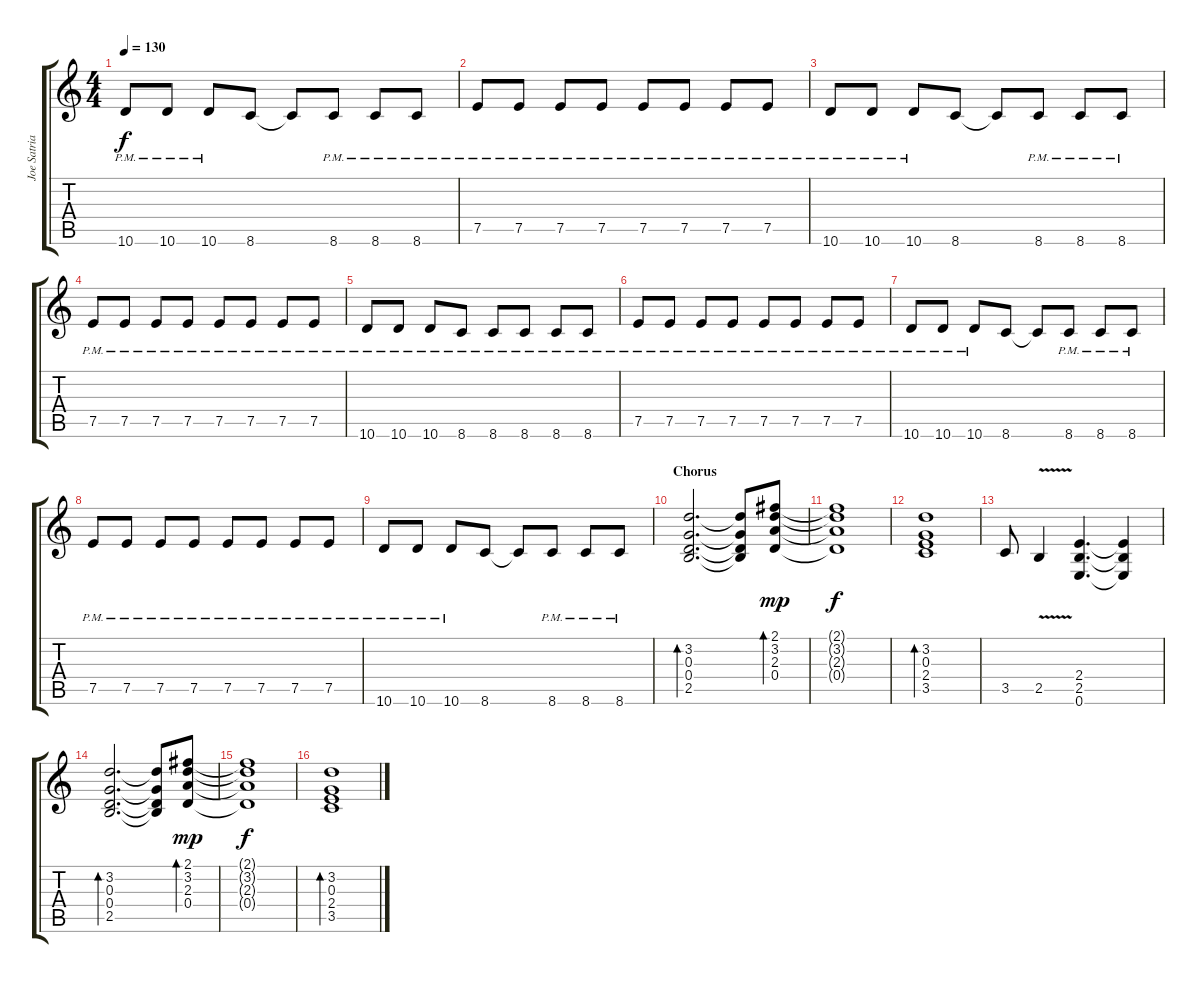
\track ("Joe Satriani" "Joe Satria") {instrument overdrivenguitar}
\staff {score tabs}
\tuning (E4 B3 G3 D3 A2 E2) {hide}
\ts (4 4)
\tempo 130
\clef g2
\ks c
10.6{pm}.8{dy f} 10.6{pm}.8 10.6{pm}.8 8.6.8 8.6{t}.8 8.6{pm}.8 8.6{pm}.8 8.6{pm}.8 |
7.5{pm}.8 7.5{pm}.8 7.5{pm}.8 7.5{pm}.8 7.5{pm}.8 7.5{pm}.8 7.5{pm}.8 7.5{pm}.8 |
10.6{pm}.8 10.6{pm}.8 10.6{pm}.8 8.6.8 8.6{t}.8 8.6{pm}.8 8.6{pm}.8 8.6{pm}.8 |
7.5{pm}.8 7.5{pm}.8 7.5{pm}.8 7.5{pm}.8 7.5{pm}.8 7.5{pm}.8 7.5{pm}.8 7.5{pm}.8 |
10.6{pm}.8 10.6{pm}.8 10.6{pm}.8 8.6{pm}.8 8.6{pm}.8 8.6{pm}.8 8.6{pm}.8 8.6{pm}.8 |
7.5{pm}.8 7.5{pm}.8 7.5{pm}.8 7.5{pm}.8 7.5{pm}.8 7.5{pm}.8 7.5{pm}.8 7.5{pm}.8 |
10.6{pm}.8 10.6{pm}.8 10.6{pm}.8 8.6.8 8.6{t}.8 8.6{pm}.8 8.6{pm}.8 8.6{pm}.8 |
7.5{pm}.8 7.5{pm}.8 7.5{pm}.8 7.5{pm}.8 7.5{pm}.8 7.5{pm}.8 7.5{pm}.8 7.5{pm}.8 |
10.6{pm}.8 10.6{pm}.8 10.6{pm}.8 8.6.8 8.6{t}.8 8.6{pm}.8 8.6{pm}.8 8.6{pm}.8 |
\section ("" "Chorus")
(3.2 0.3 0.4 2.5).2{d bd 30 volume 12} (3.2{t} 0.3{t} 0.4{t} 2.5{t}).8 (2.1 3.2 2.3 0.4).8{bd 120 dy mp} |
(2.1{t} 3.2{t} 2.3{t} 0.4{t}).1{dy f} |
(3.2 0.3 2.4 3.5).1{bd 30} |
3.5.8 2.5{v}.4 (2.4 2.5 0.6).4{d} (2.4{t} 2.5{t} 0.6{t}).4 |
(3.2 0.3 0.4 2.5).2{d bd 30} (3.2{t} 0.3{t} 0.4{t} 2.5{t}).8 (2.1 3.2 2.3 0.4).8{bd 120 dy mp} |
(2.1{t} 3.2{t} 2.3{t} 0.4{t}).1{dy f} |
(3.2 0.3 2.4 3.5).1{bd 30}
